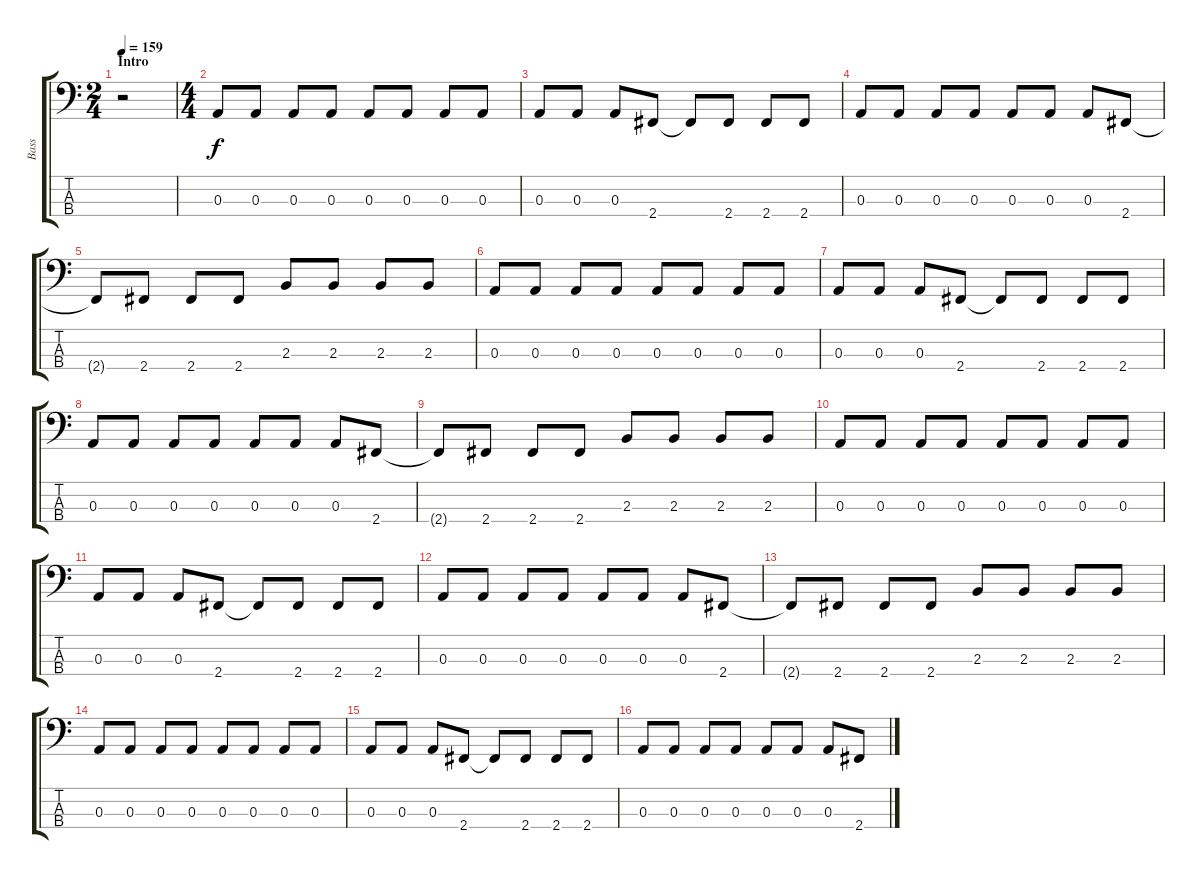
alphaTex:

\track ("Bass" "Bass") {instrument electricbasspick}
\staff {score tabs}
\tuning (G2 D2 A1 E1) {hide}
\ts (2 4)
\section ("" "Intro")
\tempo 159
\clef f4
\ks c
r.2{dy f instrument electricbasspick} |
\ts (4 4)
0.3.8 0.3.8 0.3.8 0.3.8 0.3.8 0.3.8 0.3.8 0.3.8 |
0.3.8 0.3.8 0.3.8 2.4.8 2.4{t}.8 2.4.8 2.4.8 2.4.8 |
0.3.8 0.3.8 0.3.8 0.3.8 0.3.8 0.3.8 0.3.8 2.4.8 |
2.4{t}.8 2.4.8 2.4.8 2.4.8 2.3.8 2.3.8 2.3.8 2.3.8 |
0.3.8 0.3.8 0.3.8 0.3.8 0.3.8 0.3.8 0.3.8 0.3.8 |
0.3.8 0.3.8 0.3.8 2.4.8 2.4{t}.8 2.4.8 2.4.8 2.4.8 |
0.3.8 0.3.8 0.3.8 0.3.8 0.3.8 0.3.8 0.3.8 2.4.8 |
2.4{t}.8 2.4.8 2.4.8 2.4.8 2.3.8 2.3.8 2.3.8 2.3.8 |
0.3.8 0.3.8 0.3.8 0.3.8 0.3.8 0.3.8 0.3.8 0.3.8 |
0.3.8 0.3.8 0.3.8 2.4.8 2.4{t}.8 2.4.8 2.4.8 2.4.8 |
0.3.8 0.3.8 0.3.8 0.3.8 0.3.8 0.3.8 0.3.8 2.4.8 |
2.4{t}.8 2.4.8 2.4.8 2.4.8 2.3.8 2.3.8 2.3.8 2.3.8 |
0.3.8 0.3.8 0.3.8 0.3.8 0.3.8 0.3.8 0.3.8 0.3.8 |
0.3.8 0.3.8 0.3.8 2.4.8 2.4{t}.8 2.4.8 2.4.8 2.4.8 |
0.3.8 0.3.8 0.3.8 0.3.8 0.3.8 0.3.8 0.3.8 2.4.8
